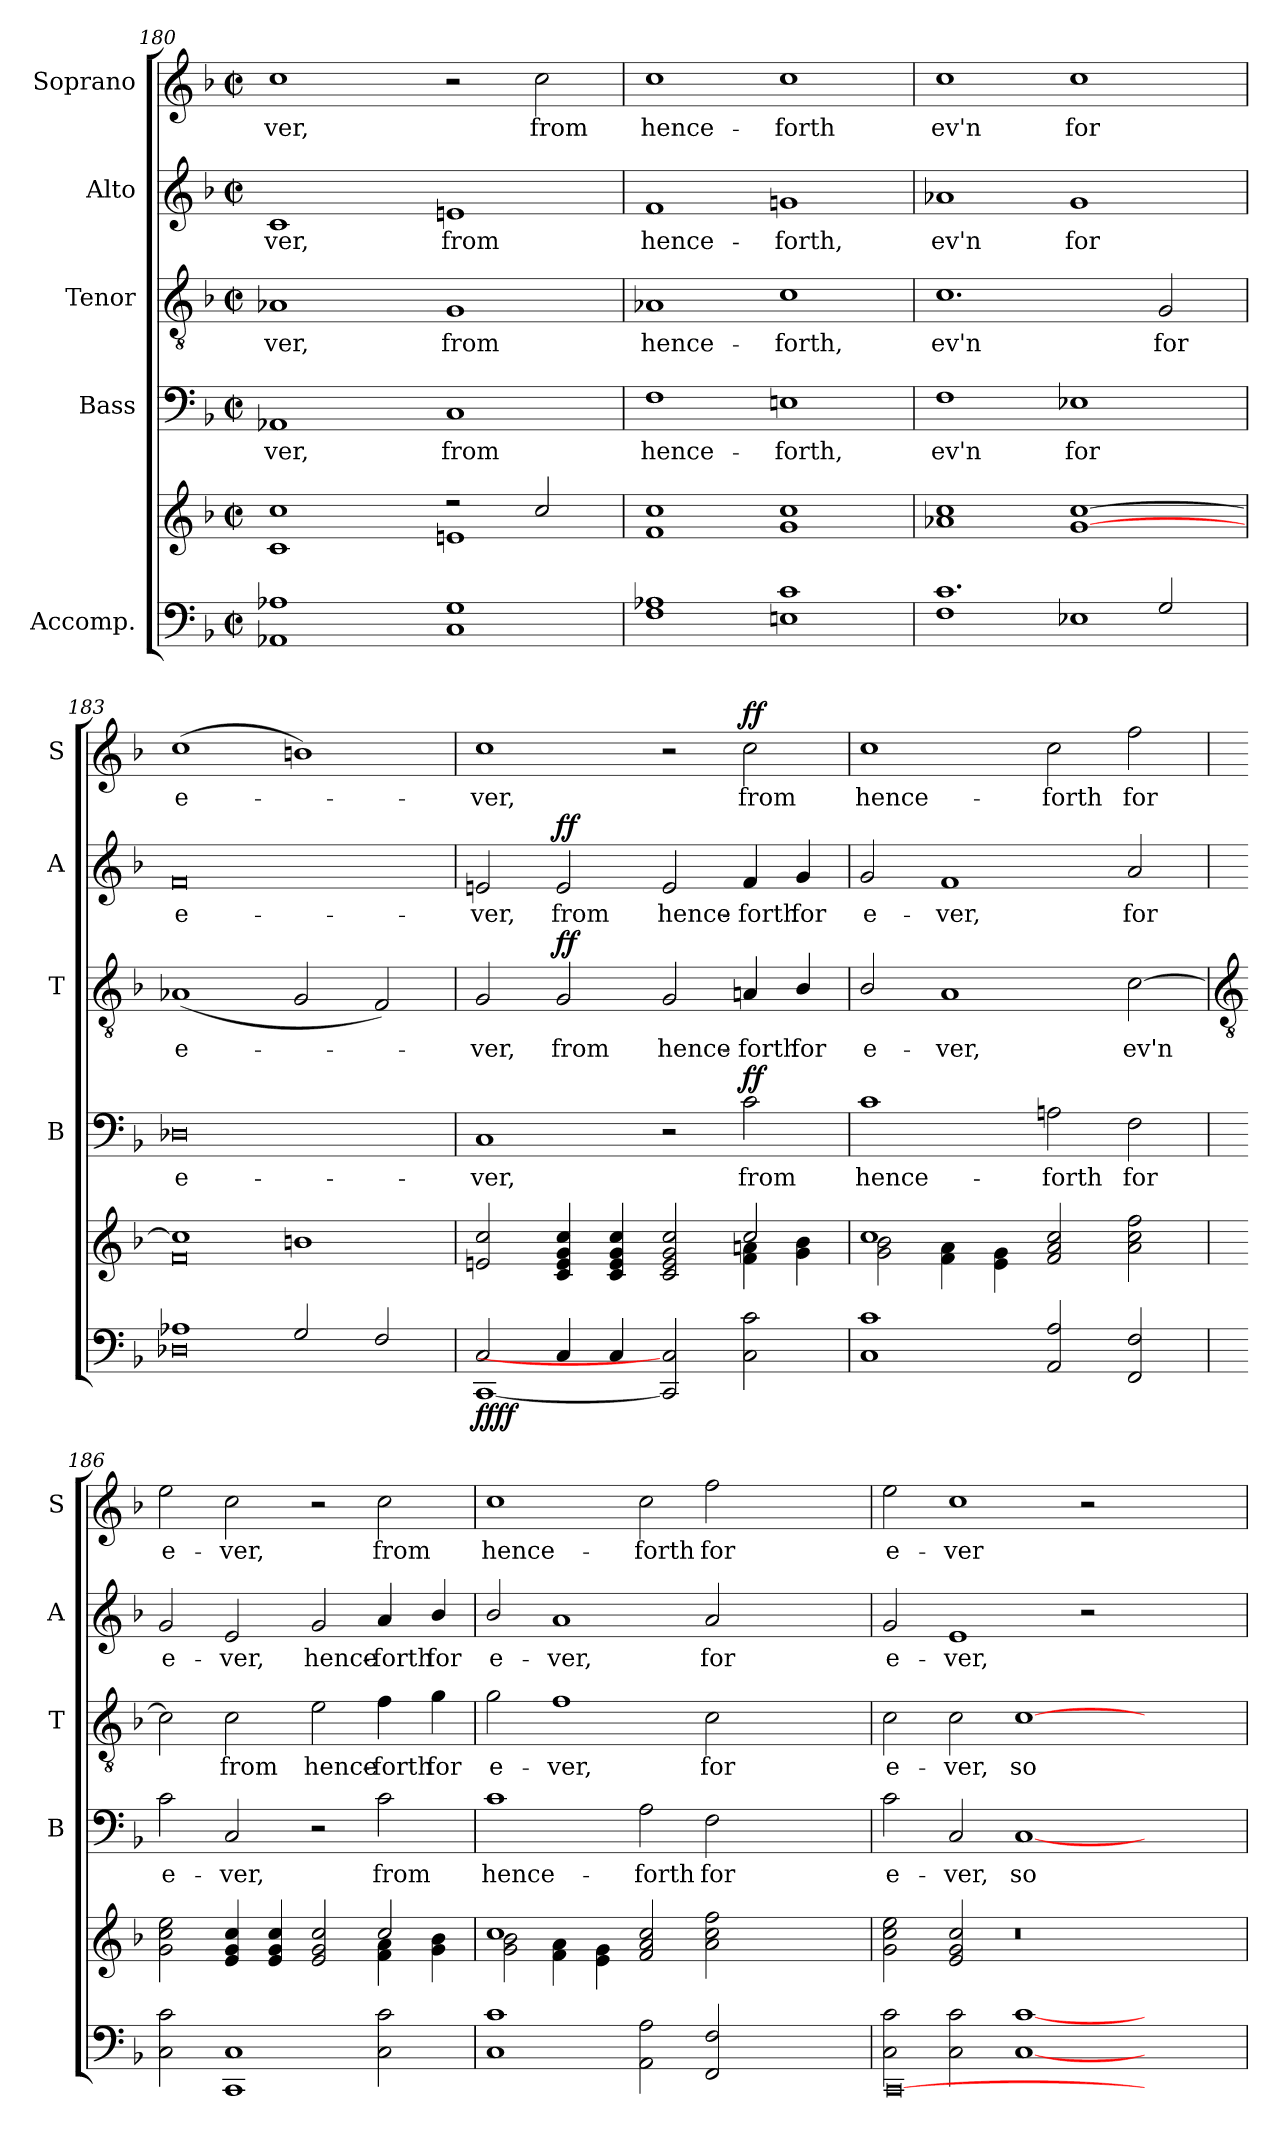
**kern	**kern	**dynam	**kern	**text	**dynam	**kern	**text	**dynam	**kern	**text	**dynam	**kern	**text	**dynam
*part5	*part5	*part5	*part4	*part4	*part4	*part3	*part3	*part3	*part2	*part2	*part2	*part1	*part1	*part1
*staff6	*staff5	*staff5/6	*staff4	*staff4	*staff4	*staff3	*staff3	*staff3	*staff2	*staff2	*staff2	*staff1	*staff1	*staff1
*I"Accomp.	*	*	*I"Bass	*	*	*I"Tenor	*	*	*I"Alto	*	*	*I"Soprano	*	*
*	*	*	*I'B	*	*	*I'T	*	*	*I'A	*	*	*I'S	*	*
!!LO:LB:g=z
*clefF4	*clefG2	*	*clefF4	*	*	*clefGv2	*	*	*clefG2	*	*	*clefG2	*	*
*k[b-]	*k[b-]	*	*k[b-]	*	*	*k[b-]	*	*	*k[b-]	*	*	*k[b-]	*	*
*F:	*F:	*	*F:	*	*	*F:	*	*	*F:	*	*	*F:	*	*
*M4/2	*M4/2	*	*M4/2	*	*	*M4/2	*	*	*M4/2	*	*	*M4/2	*	*
*met(c|)	*met(c|)	*	*met(c|)	*	*	*met(c|)	*	*	*met(c|)	*	*	*met(c|)	*	*
=180	=180	=180	=180	=180	=180	=180	=180	=180	=180	=180	=180	=180	=180	=180
*^	*^	*	*	*	*	*	*	*	*	*	*	*	*	*
!	!	!	!	!	!	!LO:LY:b	!	!	!LO:LY:b	!	!	!LO:LY:b	!	!	!LO:LY:b	!
0ryy	1AA-X 1A-X	1c 1cc	2ryy	.	1AA-X	-ver,	.	1A-X	ver,	.	1c	ver,	.	1cc	-ver,	.
.	.	.	2ryy	.	.	.	.	.	.	.	.	.	.	.	.	.
!	!	!	!	!	!	!LO:LY:b	!	!	!LO:LY:b	!	!	!LO:LY:b	!	!	!	!
.	1C 1G	2r	1en\	.	1C	from	.	1G	from	.	1en	from	.	2r	.	.
!	!	!	!	!	!	!	!	!	!	!	!	!	!	!	!LO:LY:b	!
.	.	2cc/	.	.	.	.	.	.	.	.	.	.	.	2cc	from	.
=181	=181	=181	=181	=181	=181	=181	=181	=181	=181	=181	=181	=181	=181	=181	=181	=181
!	!	!	!	!	!	!LO:LY:b	!	!	!LO:LY:b	!	!	!LO:LY:b	!	!	!LO:LY:b	!
0ryy	1F 1A-X	1f 1cc	0ryy	.	1F	hence-	.	1A-X	hence-	.	1f	hence-	.	1cc	hence-	.
!	!	!	!	!	!	!LO:LY:b	!	!	!LO:LY:b	!	!	!LO:LY:b	!	!	!LO:LY:b	!
.	1En 1c	1g 1cc	.	.	1En	-forth,	.	1c	-forth,	.	1gn	-forth,	.	1cc	-forth	.
=182	=182	=182	=182	=182	=182	=182	=182	=182	=182	=182	=182	=182	=182	=182	=182	=182
!	!	!	!	!	!	!LO:LY:b	!	!	!LO:LY:b	!	!	!LO:LY:b	!	!	!LO:LY:b	!
1.c	1F	1a-X 1cc	0ryy	.	1F	ev'n	.	1.c	ev'n	.	1a-X	ev'n	.	1cc	ev'n	.
!	!	!	!	!	!	!LO:LY:b	!	!	!	!	!	!LO:LY:b	!	!	!LO:LY:b	!
.	1E-X	[1g [1cc	.	.	1E-X	for	.	.	.	.	1g	for	.	1cc	for	.
!	!	!	!	!	!	!	!	!	!LO:LY:b	!	!	!	!	!	!	!
2G/	.	.	.	.	.	.	.	2G	for	.	.	.	.	.	.	.
=183	=183	=183	=183	=183	=183	=183	=183	=183	=183	=183	=183	=183	=183	=183	=183	=183
!	!	!	!	!	!	!LO:LY:b	!	!	!LO:LY:b	!	!	!LO:LY:b	!	!	!LO:LY:b	!
1A-X	0D-X	1cc]	0f\	.	0D-X	e-	.	(<1A-X	e-	.	0f	e-	.	(>1cc	e-	.
2G/	.	1bn	.	.	.	.	.	2G	.	.	.	.	.	1bn)	.	.
2F/	.	.	.	.	.	.	.	2F)	.	.	.	.	.	.	.	.
=184	=184	=184	=184	=184	=184	=184	=184	=184	=184	=184	=184	=184	=184	=184	=184	=184
!	!	!	!	!LO:DY:b=2	!	!LO:LY:b	!	!	!LO:LY:b	!	!	!LO:LY:b	!	!	!LO:LY:b	!
!	!	!	!	!LO:DY:n=1:b	!	!	!	!	!	!	!	!	!	!	!	!
2C	[1CC	2en 2cc	2ryy	ff ff	1C	-ver,	.	2G	ver,	.	2en	-ver,	.	1cc	ver,	.
!	!	!	!	!	!	!	!	!	!LO:LY:b	!LO:DY:b	!	!LO:LY:b	!LO:DY:b	!	!	!
4C	.	4c 4e 4g 4cc	2ryy	.	.	.	.	2G	from	ff	2e	from	ff	.	.	.
4C	.	4c 4e 4g 4cc	.	.	.	.	.	.	.	.	.	.	.	.	.	.
!	!	!	!	!	!	!	!	!	!LO:LY:b	!	!	!LO:LY:b	!	!	!	!
2ryy	2CC] 2C]	2c 2e 2g 2cc	2ryy	.	2r	.	.	2G	hence-	.	2e	hence-	.	2r	.	.
!	!	!	!	!	!	!LO:LY:b	!LO:DY:b	!	!LO:LY:b	!	!	!LO:LY:b	!	!	!LO:LY:b	!LO:DY:b
2C 2c	2ryy	2cc/	4f\ 4an\	.	2c	from	ff	4An	-forth	.	4f	-forth	.	2cc	from	ff
!	!	!	!	!	!	!	!	!	!LO:LY:b	!	!	!LO:LY:b	!	!	!	!
.	.	.	4g\ 4b-\	.	.	.	.	4B-/	for	.	4g	for	.	.	.	.
=185	=185	=185	=185	=185	=185	=185	=185	=185	=185	=185	=185	=185	=185	=185	=185	=185
!	!	!	!	!	!	!LO:LY:b	!	!	!LO:LY:b	!	!	!LO:LY:b	!	!	!LO:LY:b	!
1C 1c	0ryy	1cc	2g\ 2b-\	.	1c	hence-	.	2B-/	e-	.	2g	e-	.	1cc	hence-	.
!	!	!	!	!	!	!	!	!	!LO:LY:b	!	!	!LO:LY:b	!	!	!	!
.	.	.	4f\ 4a\	.	.	.	.	1A	-ver,	.	1f	-ver,	.	.	.	.
.	.	.	4e\ 4g\	.	.	.	.	.	.	.	.	.	.	.	.	.
!	!	!	!	!	!	!LO:LY:b	!	!	!	!	!	!	!	!	!LO:LY:b	!
2AA 2A	.	2f 2a 2cc	2ryy	.	2An	-forth	.	.	.	.	.	.	.	2cc	-forth	.
!	!	!	!	!	!	!LO:LY:b	!	!	!LO:LY:b	!	!	!LO:LY:b	!	!	!LO:LY:b	!
2FF 2F	.	2a 2cc 2ff	2ryy	.	2F	for	.	[2c	ev'n	.	2a	for	.	2ff	for	.
*v	*v	*	*	*	*	*	*	*	*	*	*	*	*	*	*	*
!!LO:LB:g=z
=186	=186	=186	=186	=186	=186	=186	=186	=186	=186	=186	=186	=186	=186	=186	=186
*	*	*	*	*	*	*	*clefGv2	*	*	*	*	*	*	*	*
*^	*	*	*	*	*	*	*	*	*	*	*	*	*	*	*
*	*^	*	*	*	*	*	*	*	*	*	*	*	*	*	*	*
!	!	!	!	!	!	!	!LO:LY:b	!	!	!	!	!	!LO:LY:b	!	!	!LO:LY:b	!
0ryy	2C 2c	0ryy	2g 2cc 2ee	2ryy	.	2c	e-	.	2c]	.	.	2g	e-	.	2ee	e-	.
!	!	!	!	!	!	!	!LO:LY:b	!	!	!LO:LY:b	!	!	!LO:LY:b	!	!	!LO:LY:b	!
.	1CC 1C	.	4e 4g 4cc	2ryy	.	2C	-ver,	.	2c	from	.	2e	-ver,	.	2cc	-ver,	.
.	.	.	4e 4g 4cc	.	.	.	.	.	.	.	.	.	.	.	.	.	.
!	!	!	!	!	!	!	!	!	!	!LO:LY:b	!	!	!LO:LY:b	!	!	!	!
.	.	.	2e 2g 2cc	2ryy	.	2r	.	.	2e	hence-	.	2g	hence-	.	2r	.	.
!	!	!	!	!	!	!	!LO:LY:b	!	!	!LO:LY:b	!	!	!LO:LY:b	!	!	!LO:LY:b	!
.	2C 2c	.	2cc/	4f\ 4a\	.	2c	from	.	4f	-forth	.	4a	-forth	.	2cc	from	.
!	!	!	!	!	!	!	!	!	!	!LO:LY:b	!	!	!LO:LY:b	!	!	!	!
.	.	.	.	4g\ 4b-\	.	.	.	.	4g	for	.	4b-/	for	.	.	.	.
=187	=187	=187	=187	=187	=187	=187	=187	=187	=187	=187	=187	=187	=187	=187	=187	=187	=187
!	!	!	!	!	!	!	!LO:LY:b	!	!	!LO:LY:b	!	!	!LO:LY:b	!	!	!LO:LY:b	!
0ryy	1C 1c	0ryy	1cc	2g\ 2b-\	.	1c	hence-	.	2g	e-	.	2b-/	e-	.	1cc	hence-	.
!	!	!	!	!	!	!	!	!	!	!LO:LY:b	!	!	!LO:LY:b	!	!	!	!
.	.	.	.	4f\ 4a\	.	.	.	.	1f	-ver,	.	1a	-ver,	.	.	.	.
.	.	.	.	4e\ 4g\	.	.	.	.	.	.	.	.	.	.	.	.	.
!	!	!	!	!	!	!	!LO:LY:b	!	!	!	!	!	!	!	!	!LO:LY:b	!
.	2AA 2A	.	2f 2a 2cc	0ryy	.	2A	-forth	.	.	.	.	.	.	.	2cc	-forth	.
!	!	!	!	!	!	!	!LO:LY:b	!	!	!LO:LY:b	!	!	!LO:LY:b	!	!	!LO:LY:b	!
.	2FF 2F	.	2a 2cc 2ff	.	.	2F	for	.	2c	for	.	2a	for	.	2ff	for	.
1ryy	1ryy	1ryy	1ryy	.	.	1ryy	.	.	1ryy	.	.	1ryy	.	.	1ryy	.	.
=188	=188	=188	=188	=188	=188	=188	=188	=188	=188	=188	=188	=188	=188	=188	=188	=188	=188
!	!	!	!	!	!	!	!LO:LY:b	!	!	!LO:LY:b	!	!	!LO:LY:b	!	!	!LO:LY:b	!
0ryy	2C 2c	[0CC\	2g 2cc 2ee	0ryy	.	2c	e-	.	2c	e-	.	2g	e-	.	2ee	e-	.
!	!	!	!	!	!	!	!LO:LY:b	!	!	!LO:LY:b	!	!	!LO:LY:b	!	!	!LO:LY:b	!
.	2C 2c	.	2e 2g 2cc	.	.	2C	-ver,	.	2c	-ver,	.	1e	-ver,	.	1cc	-ver	.
!	!	!	!	!	!	!	!LO:LY:b	!	!	!LO:LY:b	!	!	!	!	!	!	!
.	[1C [1c	.	0r	.	.	[1C	so	.	[1c	so	.	.	.	.	.	.	.
.	.	.	.	.	.	.	.	.	.	.	.	2r	.	.	2r	.	.
1ryy	1ryy	1ryy	.	1ryy	.	1ryy	.	.	1ryy	.	.	1ryy	.	.	1ryy	.	.
*v	*v	*v	*	*	*	*	*	*	*	*	*	*	*	*	*	*	*
*	*v	*v	*	*	*	*	*	*	*	*	*	*	*	*	*
=	=	=	=	=	=	=	=	=	=	=	=	=	=	=
*-	*-	*-	*-	*-	*-	*-	*-	*-	*-	*-	*-	*-	*-	*-
